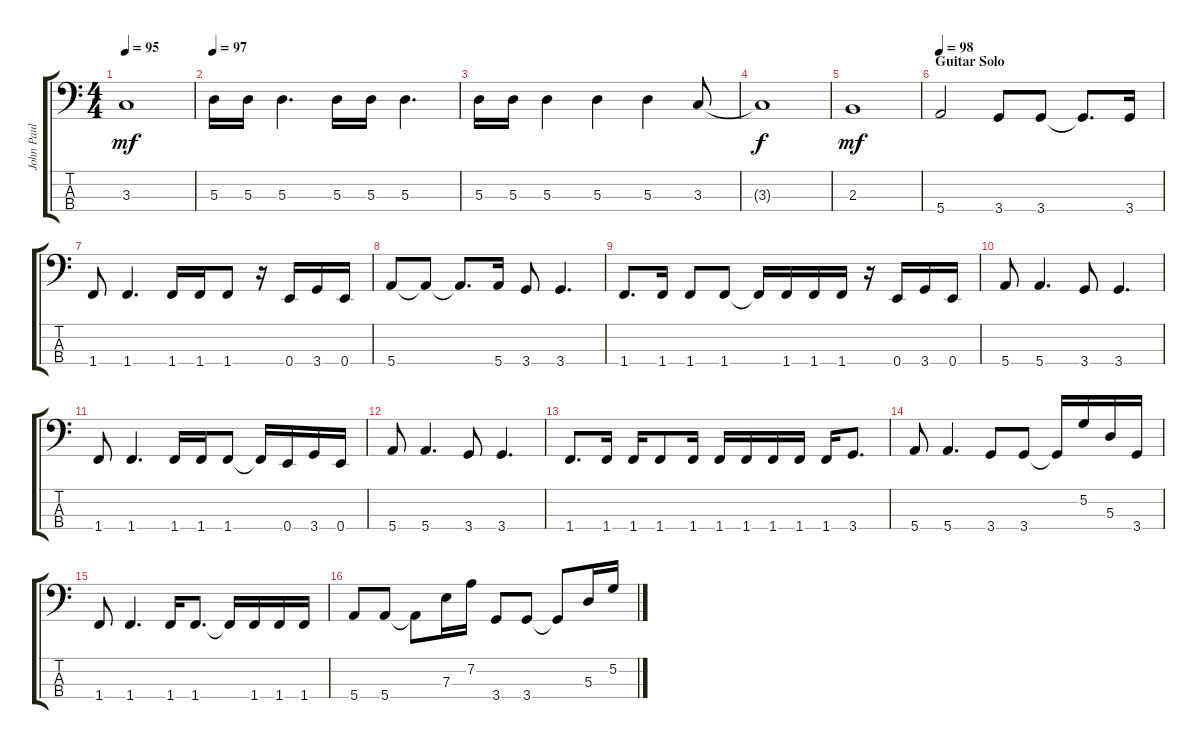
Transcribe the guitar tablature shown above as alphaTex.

\track ("John Paul Jones - Bass" "John Paul ") {instrument electricbassfinger}
\staff {score tabs}
\tuning (G2 D2 A1 E1) {hide}
\ts (4 4)
\tempo 95
\clef f4
\ks c
3.3{t}.1{dy mf} |
\tempo 97
5.3.16 5.3.16 5.3.4{d} 5.3.16 5.3.16 5.3.4{d} |
5.3.16 5.3.16 5.3.4 5.3.4 5.3.4 3.3.8 |
3.3{t}.1{dy f} |
2.3.1{dy mf} |
\section ("" "Guitar Solo")
\tempo 98
5.4.2 3.4.8 3.4.8 3.4{t}.8{d} 3.4.16 |
1.4.8 1.4.4{d} 1.4.16 1.4.16 1.4.8 r.16 0.4.16 3.4.16 0.4.16 |
5.4.8 5.4{t}.8 5.4{t}.8{d} 5.4.16 3.4.8 3.4.4{d} |
1.4.8{d} 1.4.16 1.4.8 1.4.8 1.4{t}.16 1.4.16 1.4.16 1.4.16 r.16 0.4.16 3.4.16 0.4.16 |
5.4.8 5.4.4{d} 3.4.8 3.4.4{d} |
1.4.8 1.4.4{d} 1.4.16 1.4.16 1.4.8 1.4{t}.16 0.4.16 3.4.16 0.4.16 |
5.4.8 5.4.4{d} 3.4.8 3.4.4{d} |
1.4.8{d} 1.4.16 1.4.16 1.4.8 1.4.16 1.4.16 1.4.16 1.4.16 1.4.16 1.4.16 3.4.8{d} |
5.4.8 5.4.4{d} 3.4.8 3.4.8 3.4{t}.16 5.2.16 5.3.16 3.4.16 |
1.4.8 1.4.4{d} 1.4.16 1.4.8{d} 1.4{t}.16 1.4.16 1.4.16 1.4.16 |
5.4.8 5.4.8 5.4{t}.8 7.3.16 7.2.16 3.4.8 3.4.8 3.4{t}.8 5.3.16 5.2.16
